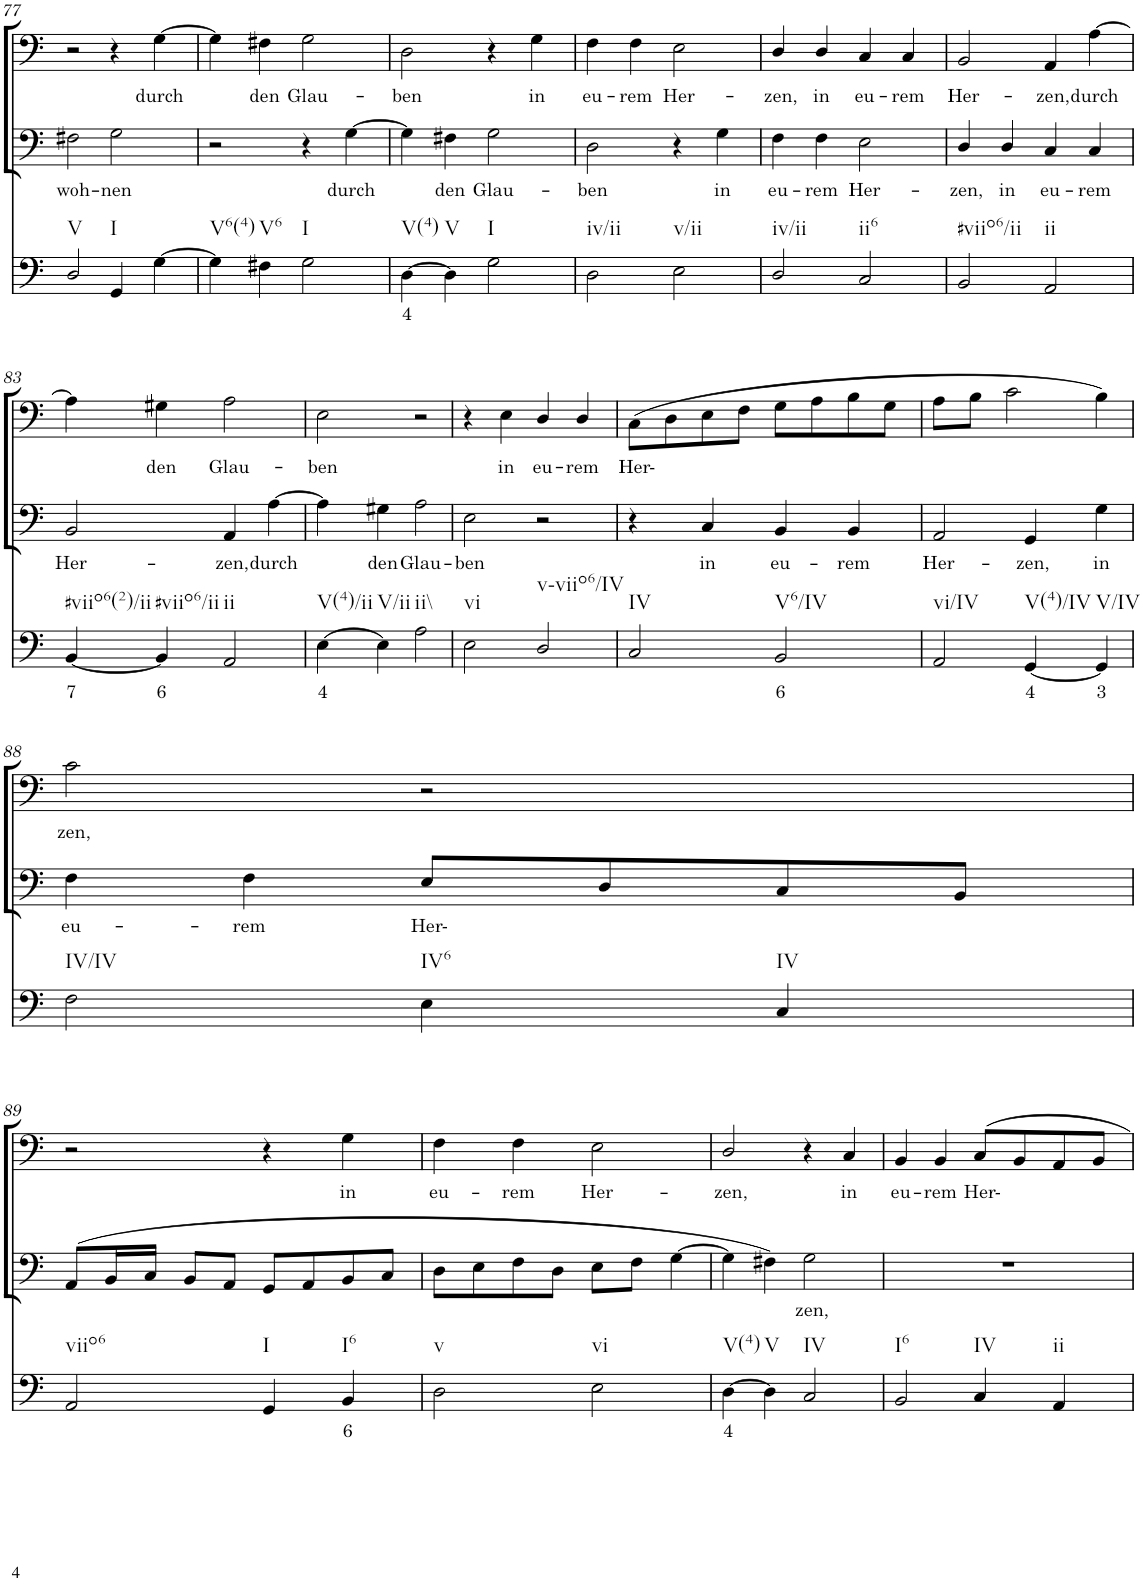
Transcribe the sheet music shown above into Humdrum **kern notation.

**kern	**text	**kern	**text	**kern	**text
*part3	*part3	*part2	*part2	*part1	*part1
*staff3	*staff3	*staff2	*staff2	*staff1	*staff1
*I"Continuo	*	*I"Bass II	*	*I"Bass I	*
!!LO:PB:g=z
*clefF4	*	*clefF4	*	*clefF4	*
*k[]	*	*k[]	*	*k[]	*
*M4/4	*	*M4/4	*	*M4/4	*
=77	=77	=77	=77	=77	=77
!LO:TX:b:t=V	!	!	!	!	!
!	!	!	!LO:LY:b	!	!
2D/	.	2F#X\	woh-	2r	.
!LO:TX:b:t=I	!	!	!	!	!
!	!	!	!LO:LY:b	!	!
4GG/	.	2G\	nen	4r	.
!	!	!	!	!	!LO:LY:b
[4G\	.	.	.	[4G\	durch
=78	=78	=78	=78	=78	=78
!LO:TX:b:t=V6(4)	!	!	!	!	!
4G\]	.	2r	.	4G\]	.
!LO:TX:b:t=V6	!	!	!	!	!
!	!	!	!	!	!LO:LY:b
4F#X\	.	.	.	4F#X\	den
!LO:TX:b:t=I	!	!	!	!	!
!	!	!	!	!	!LO:LY:b
2G\	.	4r	.	2G\	Glau-
!	!	!	!LO:LY:b	!	!
.	.	[4G\	durch	.	.
=79	=79	=79	=79	=79	=79
!LO:TX:b:t=V(4)	!	!	!	!	!
!	!LO:LY:b	!	!	!	!LO:LY:b
[4D\	4	4G\]	.	2D\	ben
!LO:TX:b:t=V	!	!	!	!	!
!	!	!	!LO:LY:b	!	!
4D\]	.	4F#X\	den	.	.
!LO:TX:b:t=I	!	!	!	!	!
!	!	!	!LO:LY:b	!	!
2G\	.	2G\	Glau-	4r	.
!	!	!	!	!	!LO:LY:b
.	.	.	.	4G\	in
=80	=80	=80	=80	=80	=80
!LO:TX:b:t=iv/ii	!	!	!	!	!
!	!	!	!LO:LY:b	!	!LO:LY:b
2D\	.	2D\	ben	4F\	eu-
!	!	!	!	!	!LO:LY:b
.	.	.	.	4F\	rem
!LO:TX:b:t=v/ii	!	!	!	!	!
!	!	!	!	!	!LO:LY:b
2E\	.	4r	.	2E\	Her-
!	!	!	!LO:LY:b	!	!
.	.	4G\	in	.	.
=81	=81	=81	=81	=81	=81
!LO:TX:b:t=iv/ii	!	!	!	!	!
!	!	!	!LO:LY:b	!	!LO:LY:b
2D/	.	4F\	eu-	4D/	zen,
!	!	!	!LO:LY:b	!	!LO:LY:b
.	.	4F\	rem	4D/	in
!LO:TX:b:t=ii6	!	!	!	!	!
!	!	!	!LO:LY:b	!	!LO:LY:b
2C/	.	2E\	Her-	4C/	eu-
!	!	!	!	!	!LO:LY:b
.	.	.	.	4C/	rem
=82	=82	=82	=82	=82	=82
!LO:TX:b:t=#viio6/ii	!	!	!	!	!
!	!	!	!LO:LY:b	!	!LO:LY:b
2BB/	.	4D/	zen,	2BB/	Her-
!	!	!	!LO:LY:b	!	!
.	.	4D/	in	.	.
!LO:TX:b:t=ii	!	!	!	!	!
!	!	!	!LO:LY:b	!	!LO:LY:b
2AA/	.	4C/	eu-	4AA/	zen,
!	!	!	!LO:LY:b	!	!LO:LY:b
.	.	4C/	rem	[4A\	durch
!!LO:LB:g=z
=83	=83	=83	=83	=83	=83
!LO:TX:b:t=#viio6(2)/ii	!	!	!	!	!
!	!LO:LY:b	!	!LO:LY:b	!	!
[4BB/	7	2BB/	Her-	4A\]	.
!LO:TX:b:t=#viio6/ii	!	!	!	!	!
!	!LO:LY:b	!	!	!	!LO:LY:b
4BB/]	6	.	.	4G#X\	den
!LO:TX:b:t=ii	!	!	!	!	!
!	!	!	!LO:LY:b	!	!LO:LY:b
2AA/	.	4AA/	zen,	2A\	Glau-
!	!	!	!LO:LY:b	!	!
.	.	[4A\	durch	.	.
=84	=84	=84	=84	=84	=84
!LO:TX:b:t=V(4)/ii	!	!	!	!	!
!	!LO:LY:b	!	!	!	!LO:LY:b
[4E\	4	4A\]	.	2E\	ben
!LO:TX:b:t=V/ii	!	!	!	!	!
!	!	!	!LO:LY:b	!	!
4E\]	.	4G#X\	den	.	.
!LO:TX:b:t=ii\\	!	!	!	!	!
!	!	!	!LO:LY:b	!	!
2A\	.	2A\	Glau-	2r	.
=85	=85	=85	=85	=85	=85
!LO:TX:b:t=vi	!	!	!	!	!
!	!	!	!LO:LY:b	!	!
2E\	.	2E\	ben	4r	.
!	!	!	!	!	!LO:LY:b
.	.	.	.	4E\	in
!LO:TX:b:t=v-viio6/IV	!	!	!	!	!
!	!	!	!	!	!LO:LY:b
2D/	.	2r	.	4D/	eu-
!	!	!	!	!	!LO:LY:b
.	.	.	.	4D/	rem
=86	=86	=86	=86	=86	=86
!LO:TX:b:t=IV	!	!	!	!	!
!	!	!	!	!	!LO:LY:b
2C/	.	4r	.	(8C\L	Her-
.	.	.	.	8D\	.
!	!	!	!LO:LY:b	!	!
.	.	4C/	in	8E\	.
.	.	.	.	8F\J	.
!LO:TX:b:t=V6/IV	!	!	!	!	!
!	!LO:LY:b	!	!LO:LY:b	!	!
2BB/	6	4BB/	eu-	8G\L	.
.	.	.	.	8A\	.
!	!	!	!LO:LY:b	!	!
.	.	4BB/	rem	8B\	.
.	.	.	.	8G\J	.
=87	=87	=87	=87	=87	=87
!LO:TX:b:t=vi/IV	!	!	!	!	!
!	!	!	!LO:LY:b	!	!
2AA/	.	2AA/	Her-	8A\L	.
.	.	.	.	8B\J	.
.	.	.	.	2c\	.
!LO:TX:b:t=V(4)/IV	!	!	!	!	!
!	!LO:LY:b	!	!LO:LY:b	!	!
[4GG/	4	4GG/	zen,	.	.
!LO:TX:b:t=V/IV	!	!	!	!	!
!	!LO:LY:b	!	!LO:LY:b	!	!
4GG/]	3	4G\	in	4B\)	.
!!LO:LB:g=z
=88	=88	=88	=88	=88	=88
!LO:TX:b:t=IV/IV	!	!	!	!	!
!	!	!	!LO:LY:b	!	!LO:LY:b
2F\	.	4F\	eu-	2c\	zen,
!	!	!	!LO:LY:b	!	!
.	.	4F\	rem	.	.
!LO:TX:b:t=IV6	!	!	!	!	!
!	!	!	!LO:LY:b	!	!
4E\	.	8E/L	Her-	2r	.
.	.	8D/	.	.	.
!LO:TX:b:t=IV	!	!	!	!	!
4C/	.	8C/	.	.	.
.	.	8BB/J	.	.	.
!!LO:LB:g=z
=89	=89	=89	=89	=89	=89
!LO:TX:b:t=viio6	!	!	!	!	!
2AA/	.	(8AA/L	.	2r	.
.	.	16BB/L	.	.	.
.	.	16C/JJ	.	.	.
.	.	8BB/L	.	.	.
.	.	8AA/J	.	.	.
!LO:TX:b:t=I	!	!	!	!	!
4GG/	.	8GG/L	.	4r	.
.	.	8AA/	.	.	.
!LO:TX:b:t=I6	!	!	!	!	!
!	!LO:LY:b	!	!	!	!LO:LY:b
4BB/	6	8BB/	.	4G\	in
.	.	8C/J	.	.	.
=90	=90	=90	=90	=90	=90
!LO:TX:b:t=v	!	!	!	!	!
!	!	!	!	!	!LO:LY:b
2D\	.	8D\L	.	4F\	eu-
.	.	8E\	.	.	.
!	!	!	!	!	!LO:LY:b
.	.	8F\	.	4F\	rem
.	.	8D\J	.	.	.
!LO:TX:b:t=vi	!	!	!	!	!
!	!	!	!	!	!LO:LY:b
2E\	.	8E\L	.	2E\	Her-
.	.	8F\J	.	.	.
.	.	[4G\	.	.	.
=91	=91	=91	=91	=91	=91
!LO:TX:b:t=V(4)	!	!	!	!	!
!	!LO:LY:b	!	!	!	!LO:LY:b
[4D\	4	4G\]	.	2D/	zen,
!LO:TX:b:t=V	!	!	!	!	!
4D\]	.	4F#X\)	.	.	.
!LO:TX:b:t=IV	!	!	!	!	!
!	!	!	!LO:LY:b	!	!
2C/	.	2G\	zen,	4r	.
!	!	!	!	!	!LO:LY:b
.	.	.	.	4C/	in
=92	=92	=92	=92	=92	=92
!LO:TX:b:t=I6	!	!	!	!	!
!	!	!	!	!	!LO:LY:b
2BB/	.	1r	.	4BB/	eu-
!	!	!	!	!	!LO:LY:b
.	.	.	.	4BB/	rem
!LO:TX:b:t=IV	!	!	!	!	!
!	!	!	!	!	!LO:LY:b
4C/	.	.	.	8C/L	Her-
.	.	.	.	8BB/	.
!LO:TX:b:t=ii	!	!	!	!	!
4AA/	.	.	.	8AA/	.
.	.	.	.	8BB/J	.
=	=	=	=	=	=
*-	*-	*-	*-	*-	*-
